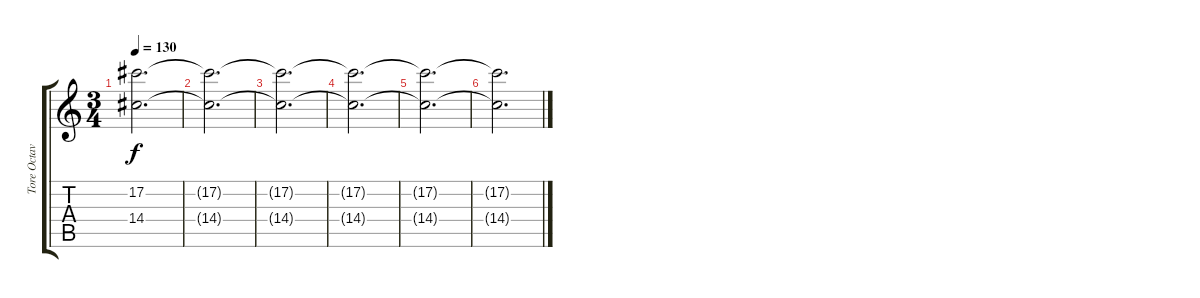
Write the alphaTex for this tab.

\track ("Tore Octaves" "Tore Octav") {instrument distortionguitar}
\staff {score tabs}
\tuning (Db4 Ab3 E3 B2 Gb2 B1) {hide}
\ts (3 4)
\tempo 130
\clef g2
\ks c
(17.2{t} 14.4{t}).2{d dy f} |
(17.2{t} 14.4{t}).2{d volume 0} |
(17.2{t} 14.4{t}).2{d} |
(17.2{t} 14.4{t}).2{d} |
(17.2{t} 14.4{t}).2{d} |
(17.2{t} 14.4{t}).2{d}
